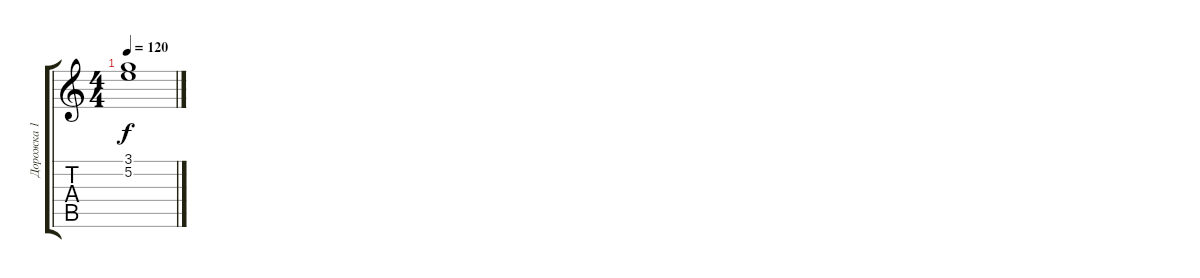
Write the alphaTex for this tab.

\track ("Дорожка 1" "Дорожка 1") {instrument distortionguitar}
\staff {score tabs}
\tuning (E4 B3 G3 D3 A2 E2) {hide}
\ts (4 4)
\tempo 120
\clef g2
\ks c
(3.1{t} 5.2{t}).1{dy f}
